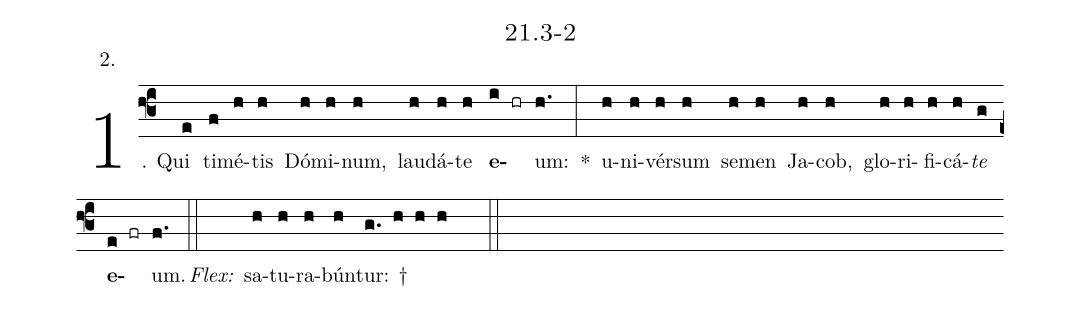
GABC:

name: 21.3-2;
annotation: 2.;
%%
(f3)1. Qui(e) ti(f)mé(h)tis(h) Dó(h)mi(h)num,(h) lau(h)dá(h)te(h) <b>e</b>(i hr)um:(h.) *(:) u(h)ni(h)vér(h)sum(h) se(h)men(h) Ja(h)cob,(h) glo(h)ri(h)fi(h)cá(h)<i>te</i>(g) <b>e</b>(e fr)um.(f.) (::)
<i>Flex:</i>()  sa(h)tu(h)ra(h)bún(h)tur: †(g. h h h  ::)

%E(h) u(h) o(h) u(g) a(e) e.(f.) (::)
